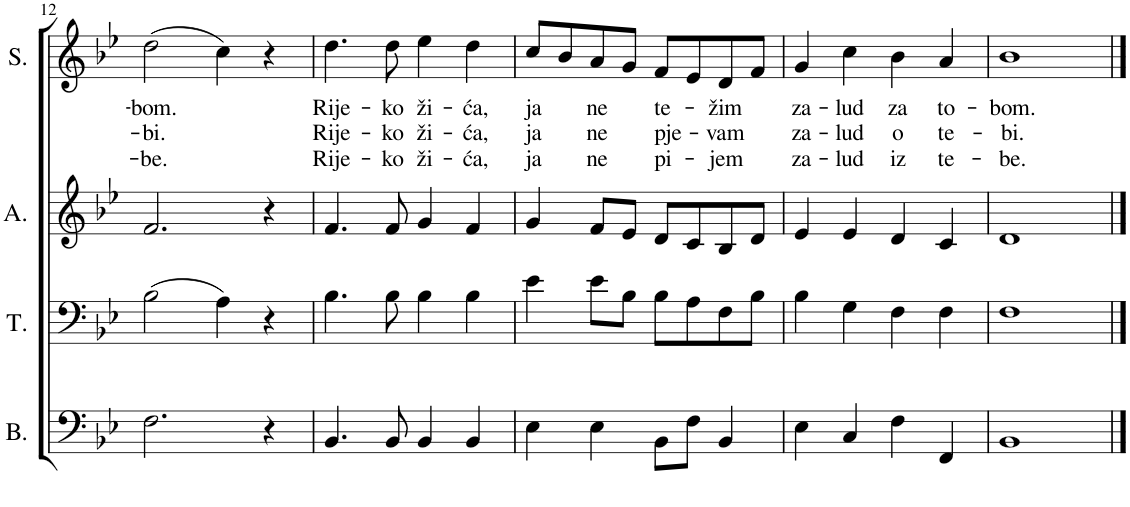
**kern	**kern	**kern	**kern	**text	**text	**text
*part4	*part3	*part2	*part1	*part1	*part1	*part1
*staff4	*staff3	*staff2	*staff1	*staff1	*staff1	*staff1
*I"Bass	*I"Tenor	*I"Alto	*I"Soprano	*	*	*
*I'B.	*I'T.	*I'A.	*I'S.	*	*	*
!!LO:PB:g=z
*clefF4	*clefF4	*clefG2	*clefG2	*	*	*
*k[b-e-]	*k[b-e-]	*k[b-e-]	*k[b-e-]	*	*	*
*M4/4	*M4/4	*M4/4	*M4/4	*	*	*
=12	=12	=12	=12	=12	=12	=12
!	!	!	!	!LO:LY:b	!LO:LY:b	!LO:LY:b
2.F\	(2B-\	2.f/	(2dd\	-bom.	-bi.	-be.
.	4A\)	.	4cc\)	.	.	.
4r	4r	4r	4r	.	.	.
=13	=13	=13	=13	=13	=13	=13
!	!	!	!	!LO:LY:b	!LO:LY:b	!LO:LY:b
4.BB-/	4.B-\	4.f/	4.dd\	Rije-	Rije-	Rije-
!	!	!	!	!LO:LY:b	!LO:LY:b	!LO:LY:b
8BB-/	8B-\	8f/	8dd\	-ko	-ko	-ko
!	!	!	!	!LO:LY:b	!LO:LY:b	!LO:LY:b
4BB-/	4B-\	4g/	4ee-\	ži-	ži-	ži-
!	!	!	!	!LO:LY:b	!LO:LY:b	!LO:LY:b
4BB-/	4B-\	4f/	4dd\	-ća,	-ća,	-ća,
=14	=14	=14	=14	=14	=14	=14
!	!	!	!	!LO:LY:b	!LO:LY:b	!LO:LY:b
4E-\	4e-\	4g/	8cc/L	ja	ja	ja
.	.	.	8b-/	.	.	.
!	!	!	!	!LO:LY:b	!LO:LY:b	!LO:LY:b
4E-\	8e-\L	8f/L	8a/	ne	ne	ne
.	8B-\J	8e-/J	8g/J	.	.	.
!	!	!	!	!LO:LY:b	!LO:LY:b	!LO:LY:b
8BB-\L	8B-\L	8d/L	8f/L	te-	pje-	pi-
8F\J	8A\	8c/	8e-/	.	.	.
!	!	!	!	!LO:LY:b	!LO:LY:b	!LO:LY:b
4BB-/	8F\	8B-/	8d/	-žim	-vam	-jem
.	8B-\J	8d/J	8f/J	.	.	.
=15	=15	=15	=15	=15	=15	=15
!	!	!	!	!LO:LY:b	!LO:LY:b	!LO:LY:b
4E-\	4B-\	4e-/	4g/	za-	za-	za-
!	!	!	!	!LO:LY:b	!LO:LY:b	!LO:LY:b
4C/	4G\	4e-/	4cc\	-lud	-lud	-lud
!	!	!	!	!LO:LY:b	!LO:LY:b	!LO:LY:b
4F\	4F\	4d/	4b-\	za	o	iz
!	!	!	!	!LO:LY:b	!LO:LY:b	!LO:LY:b
4FF/	4F\	4c/	4a/	to-	te-	te-
=16	=16	=16	=16	=16	=16	=16
!	!	!	!	!LO:LY:b	!LO:LY:b	!LO:LY:b
1BB-	1F	1d	1b-	-bom.	-bi.	-be.
==	==	==	==	==	==	==
*-	*-	*-	*-	*-	*-	*-
